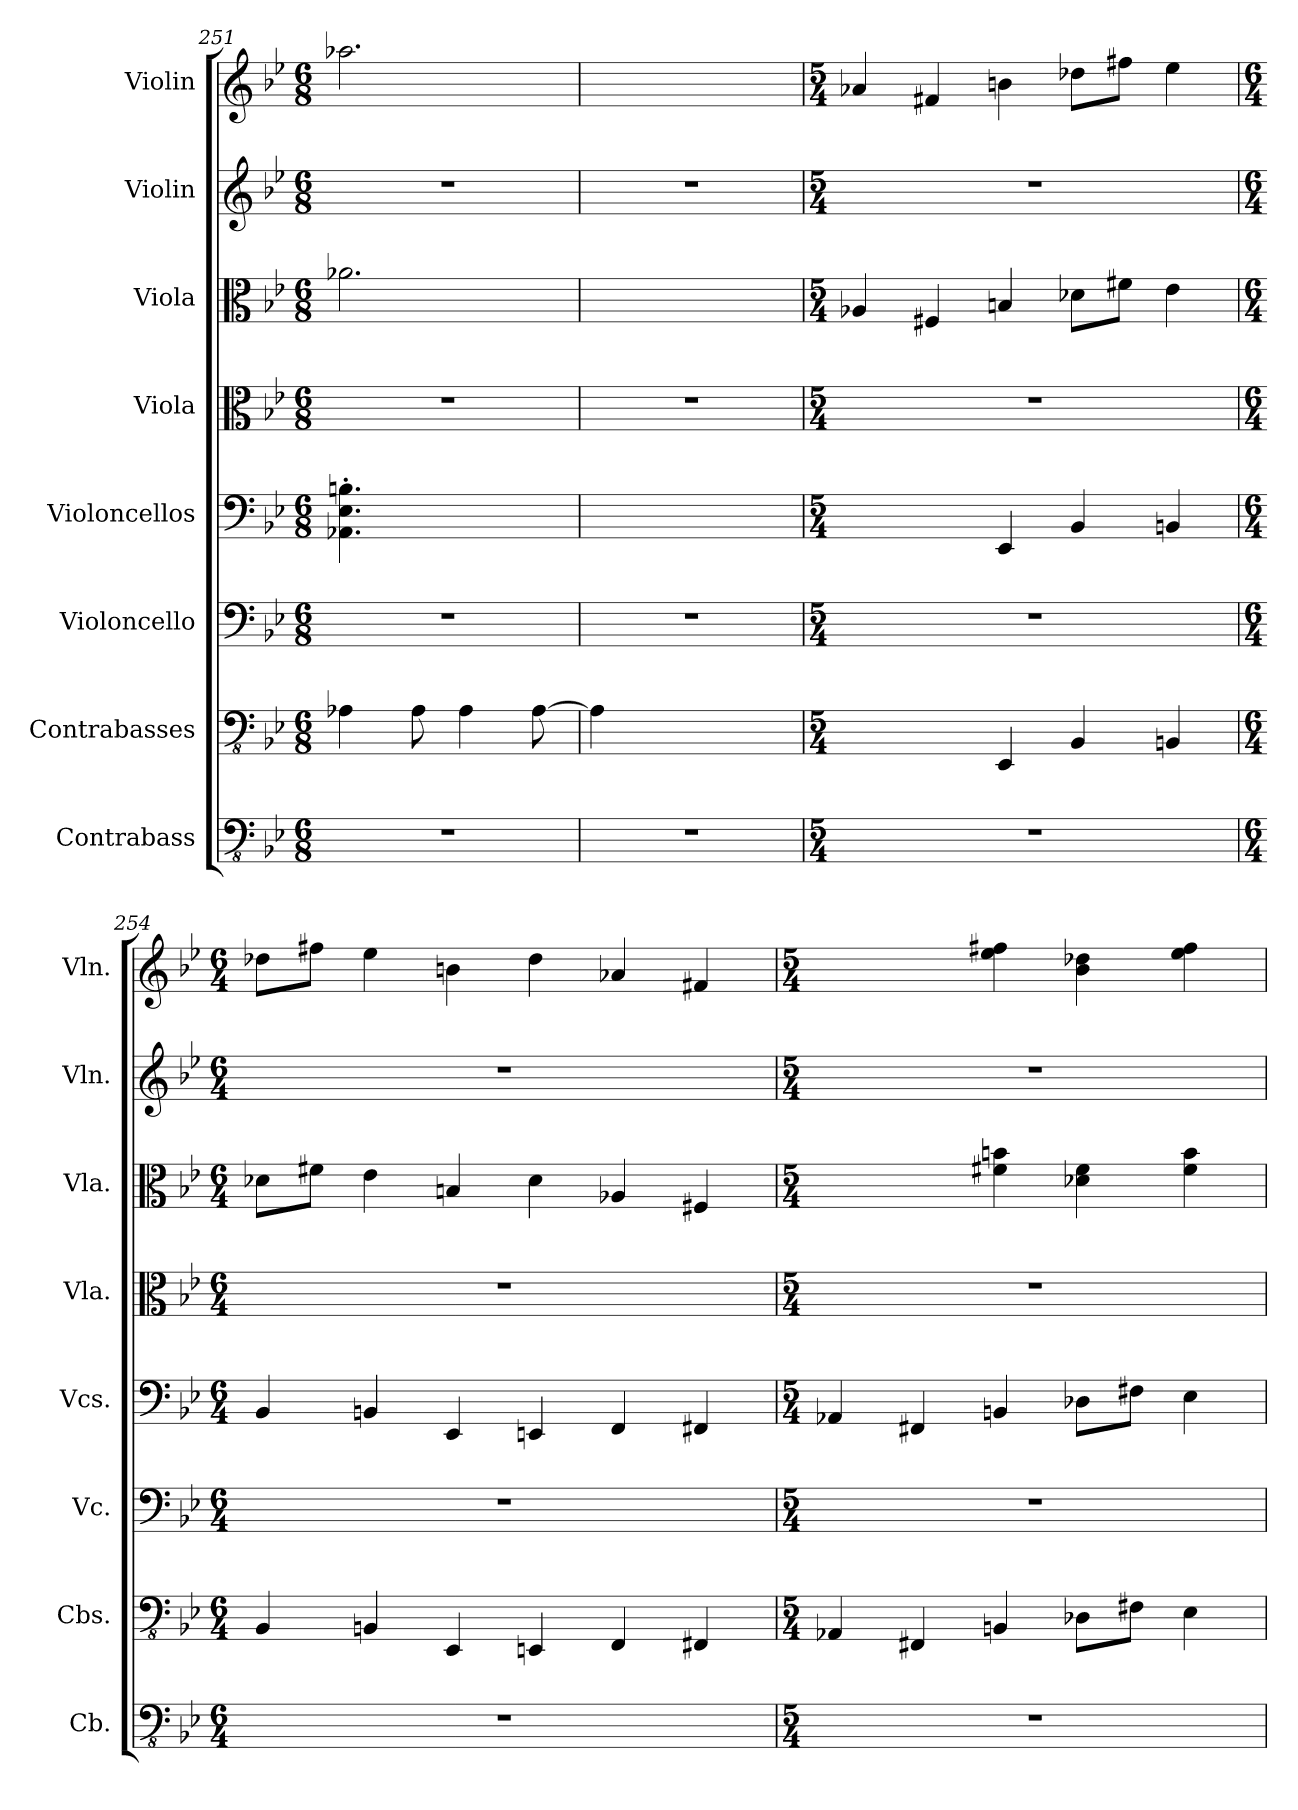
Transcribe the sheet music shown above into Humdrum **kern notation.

**kern	**kern	**kern	**kern	**kern	**kern	**kern	**kern
*part8	*part7	*part6	*part5	*part4	*part3	*part2	*part1
*staff8	*staff7	*staff6	*staff5	*staff4	*staff3	*staff2	*staff1
*I"Contrabass	*I"Contrabasses	*I"Violoncello	*I"Violoncellos	*I"Viola	*I"Viola	*I"Violin	*I"Violin
*I'Cb.	*I'Cbs.	*I'Vc.	*I'Vcs.	*I'Vla.	*I'Vla.	*I'Vln.	*I'Vln.
*clefFv4	*clefFv4	*clefF4	*clefF4	*clefC3	*clefC3	*clefG2	*clefG2
*ITrd7c12	*	*	*	*	*	*	*
*k[b-e-]	*k[b-e-]	*k[b-e-]	*k[b-e-]	*k[b-e-]	*k[b-e-]	*k[b-e-]	*k[b-e-]
*M6/8	*M6/8	*M6/8	*M6/8	*M6/8	*M6/8	*M6/8	*M6/8
=251	=251	=251	=251	=251	=251	=251	=251
2.r	4AA-X\	2.r	4.AA-X\' 4.E-\' 4.Bn\'	2.r	2.a-X\	2.r	2.aa-X\
.	8AA-\	.	.	.	.	.	.
.	4AA-\	.	4.ryy	.	.	.	.
.	[8AA-\	.	.	.	.	.	.
=252	=252	=252	=252	=252	=252	=252	=252
*	*	*	*	*	*	*	*MM45
2.r	4AA-\]	2.r	2.ryy	2.r	2.ryy	2.r	2.ryy
.	8ryy	.	.	.	.	.	.
.	4.ryy	.	.	.	.	.	.
!!LO:PB:g=z
=253	=253	=253	=253	=253	=253	=253	=253
*M5/4	*M5/4	*M5/4	*M5/4	*M5/4	*M5/4	*M5/4	*M5/4
4%5r	2ryy	4%5r	2ryy	4%5r	4A-X/	4%5r	4a-X/
.	.	.	.	.	4F#X/	.	4f#X/
.	4EEE-/	.	4EE-/	.	4Bn/	.	4bn\
.	4BBB-/	.	4BB-/	.	8d-X\L	.	8dd-X\L
.	.	.	.	.	8f#X\J	.	8ff#X\J
.	4BBBn/	.	4BBn/	.	4e-\	.	4ee-\
=254	=254	=254	=254	=254	=254	=254	=254
*M6/4	*M6/4	*M6/4	*M6/4	*M6/4	*M6/4	*M6/4	*M6/4
1.r	4BBB-/	1.r	4BB-/	1.r	8d-X\L	1.r	8dd-X\L
.	.	.	.	.	8f#X\J	.	8ff#X\J
.	4BBBn/	.	4BBn/	.	4e-\	.	4ee-\
.	4EEE-/	.	4EE-/	.	4Bn/	.	4bn\
.	4EEEn/	.	4EEn/	.	4d-\	.	4dd-\
.	4FFF/	.	4FF/	.	4A-X/	.	4a-X/
.	4FFF#X/	.	4FF#X/	.	4F#X/	.	4f#X/
=255	=255	=255	=255	=255	=255	=255	=255
*M5/4	*M5/4	*M5/4	*M5/4	*M5/4	*M5/4	*M5/4	*M5/4
4%5r	4AAA-X/	4%5r	4AA-X/	4%5r	2ryy	4%5r	2ryy
.	4FFF#X/	.	4FF#X/	.	.	.	.
.	4BBBn/	.	4BBn/	.	4f#X\ 4bn\	.	4ee-\ 4ff#X\
.	8DD-X\L	.	8D-X\L	.	4d-X\ 4f#\	.	4b-\ 4dd-X\
.	8FF#X\J	.	8F#X\J	.	.	.	.
.	4EE-\	.	4E-\	.	4f#\ 4b\	.	4ee-\ 4ff#\
=	=	=	=	=	=	=	=
*-	*-	*-	*-	*-	*-	*-	*-
